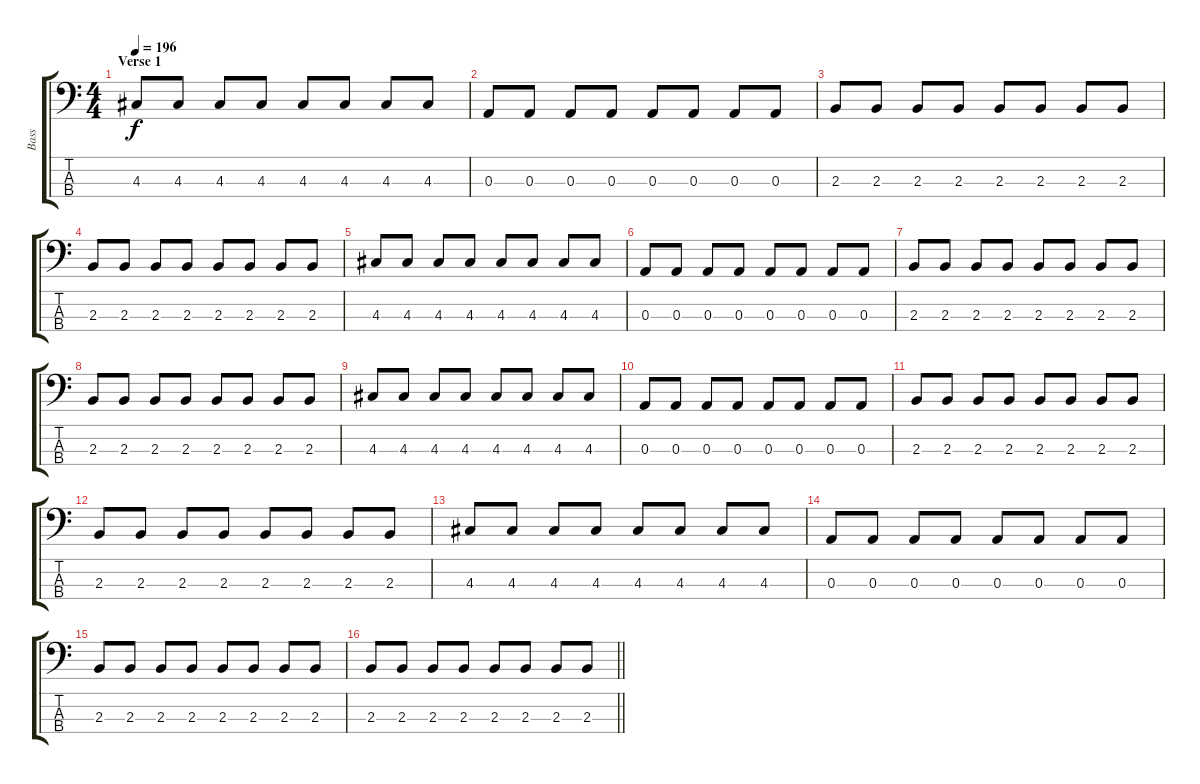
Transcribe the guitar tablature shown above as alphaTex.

\track ("Bass" "Bass") {instrument electricbasspick}
\staff {score tabs}
\tuning (G2 D2 A1 E1) {hide}
\ts (4 4)
\section ("" "Verse 1")
\tempo 196
\clef f4
\ks c
4.3.8{dy f} 4.3.8 4.3.8 4.3.8 4.3.8 4.3.8 4.3.8 4.3.8 |
0.3.8 0.3.8 0.3.8 0.3.8 0.3.8 0.3.8 0.3.8 0.3.8 |
2.3.8 2.3.8 2.3.8 2.3.8 2.3.8 2.3.8 2.3.8 2.3.8 |
2.3.8 2.3.8 2.3.8 2.3.8 2.3.8 2.3.8 2.3.8 2.3.8 |
4.3.8 4.3.8 4.3.8 4.3.8 4.3.8 4.3.8 4.3.8 4.3.8 |
0.3.8 0.3.8 0.3.8 0.3.8 0.3.8 0.3.8 0.3.8 0.3.8 |
2.3.8 2.3.8 2.3.8 2.3.8 2.3.8 2.3.8 2.3.8 2.3.8 |
2.3.8 2.3.8 2.3.8 2.3.8 2.3.8 2.3.8 2.3.8 2.3.8 |
4.3.8 4.3.8 4.3.8 4.3.8 4.3.8 4.3.8 4.3.8 4.3.8 |
0.3.8 0.3.8 0.3.8 0.3.8 0.3.8 0.3.8 0.3.8 0.3.8 |
2.3.8 2.3.8 2.3.8 2.3.8 2.3.8 2.3.8 2.3.8 2.3.8 |
2.3.8 2.3.8 2.3.8 2.3.8 2.3.8 2.3.8 2.3.8 2.3.8 |
4.3.8 4.3.8 4.3.8 4.3.8 4.3.8 4.3.8 4.3.8 4.3.8 |
0.3.8 0.3.8 0.3.8 0.3.8 0.3.8 0.3.8 0.3.8 0.3.8 |
2.3.8 2.3.8 2.3.8 2.3.8 2.3.8 2.3.8 2.3.8 2.3.8 |
\barLineRight lightlight
2.3.8 2.3.8 2.3.8 2.3.8 2.3.8 2.3.8 2.3.8 2.3.8
